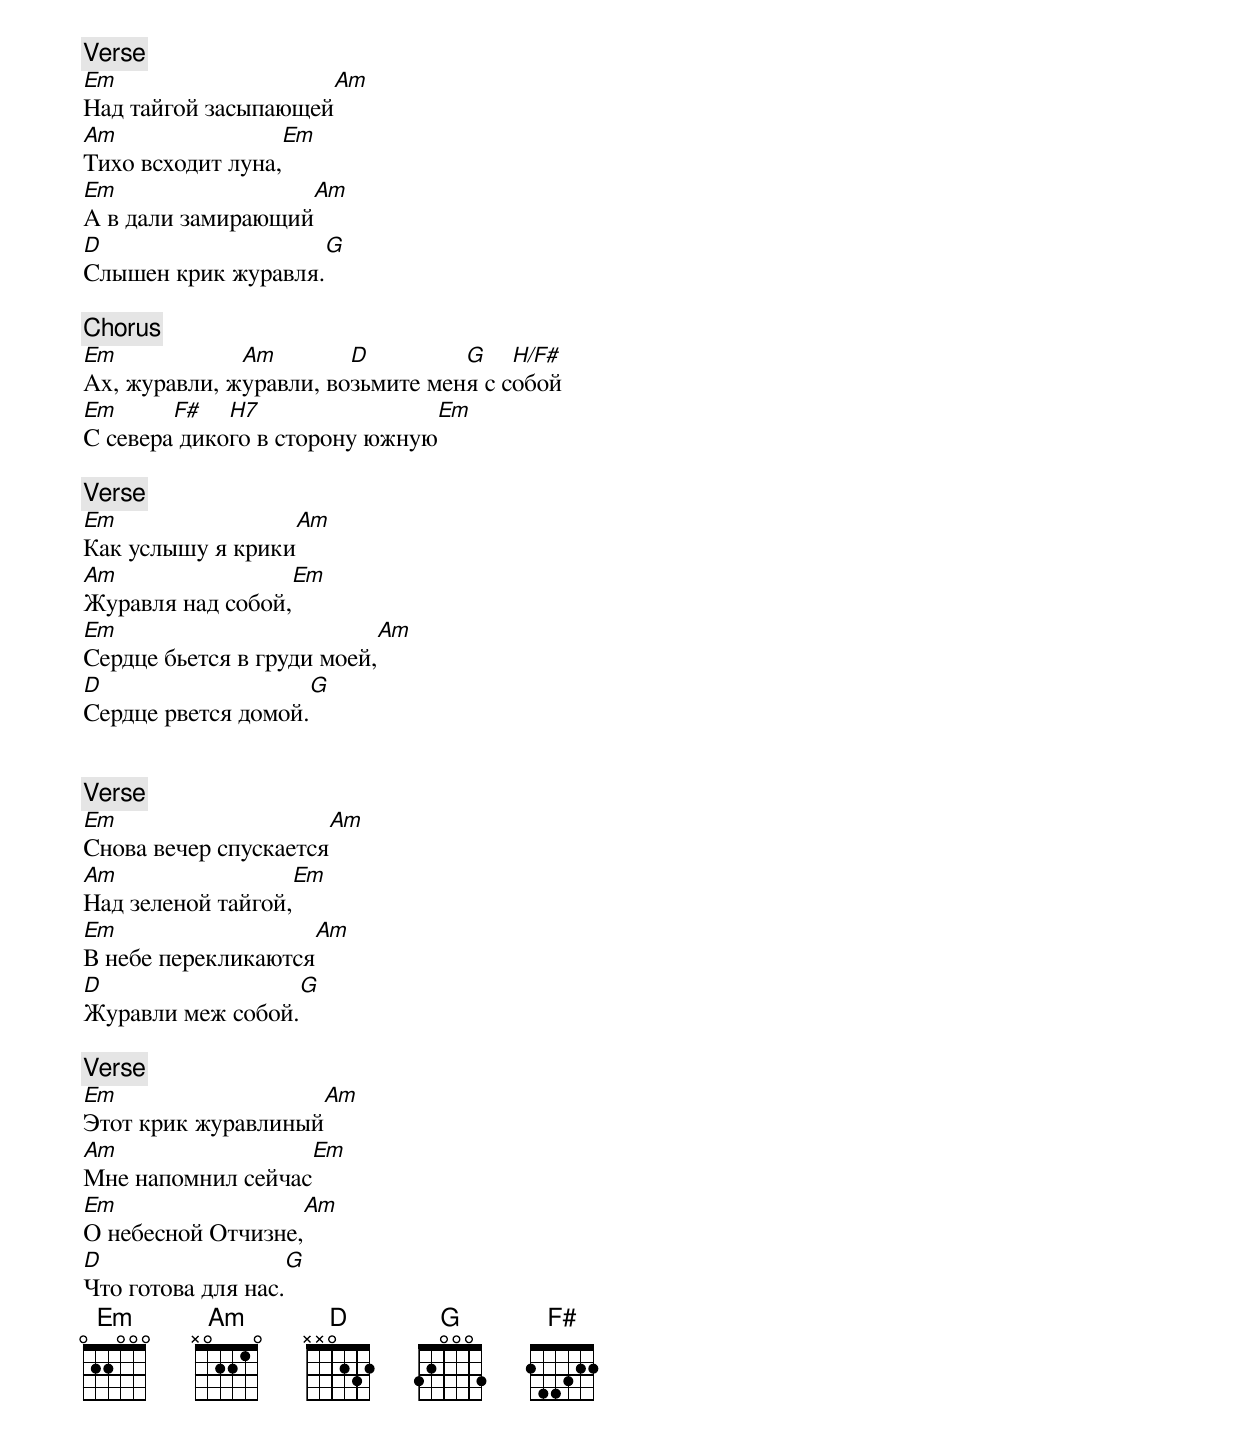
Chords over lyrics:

[Verse]
Em                         Am
Над тайгой засыпающей
Am                         Em
Тихо всходит луна,
Em                  Am
А в дали замирающий
D                                G
Слышен крик журавля.

[Chorus]
Em            Am        D         G    H/F#
Ах, журавли, журавли, возьмите меня с собой
Em      F#   H7                Em
С севера дикого в сторону южную

[Verse]
Em                         Am
Как услышу я крики
Am                         Em
Журавля над собой,
Em                         Am
Сердце бьется в груди моей,
D                                G
Сердце рвется домой.


[Verse]
Em                         Am
Снова вечер спускается
Am                         Em
Над зеленой тайгой,
Em                         Am
В небе перекликаются
D                                G
Журавли меж собой.

[Verse]
Em                         Am
Этот крик журавлиный
Am                         Em
Мне напомнил сейчас
Em                         Am
О небесной Отчизне,
D                                G
Что готова для нас.
